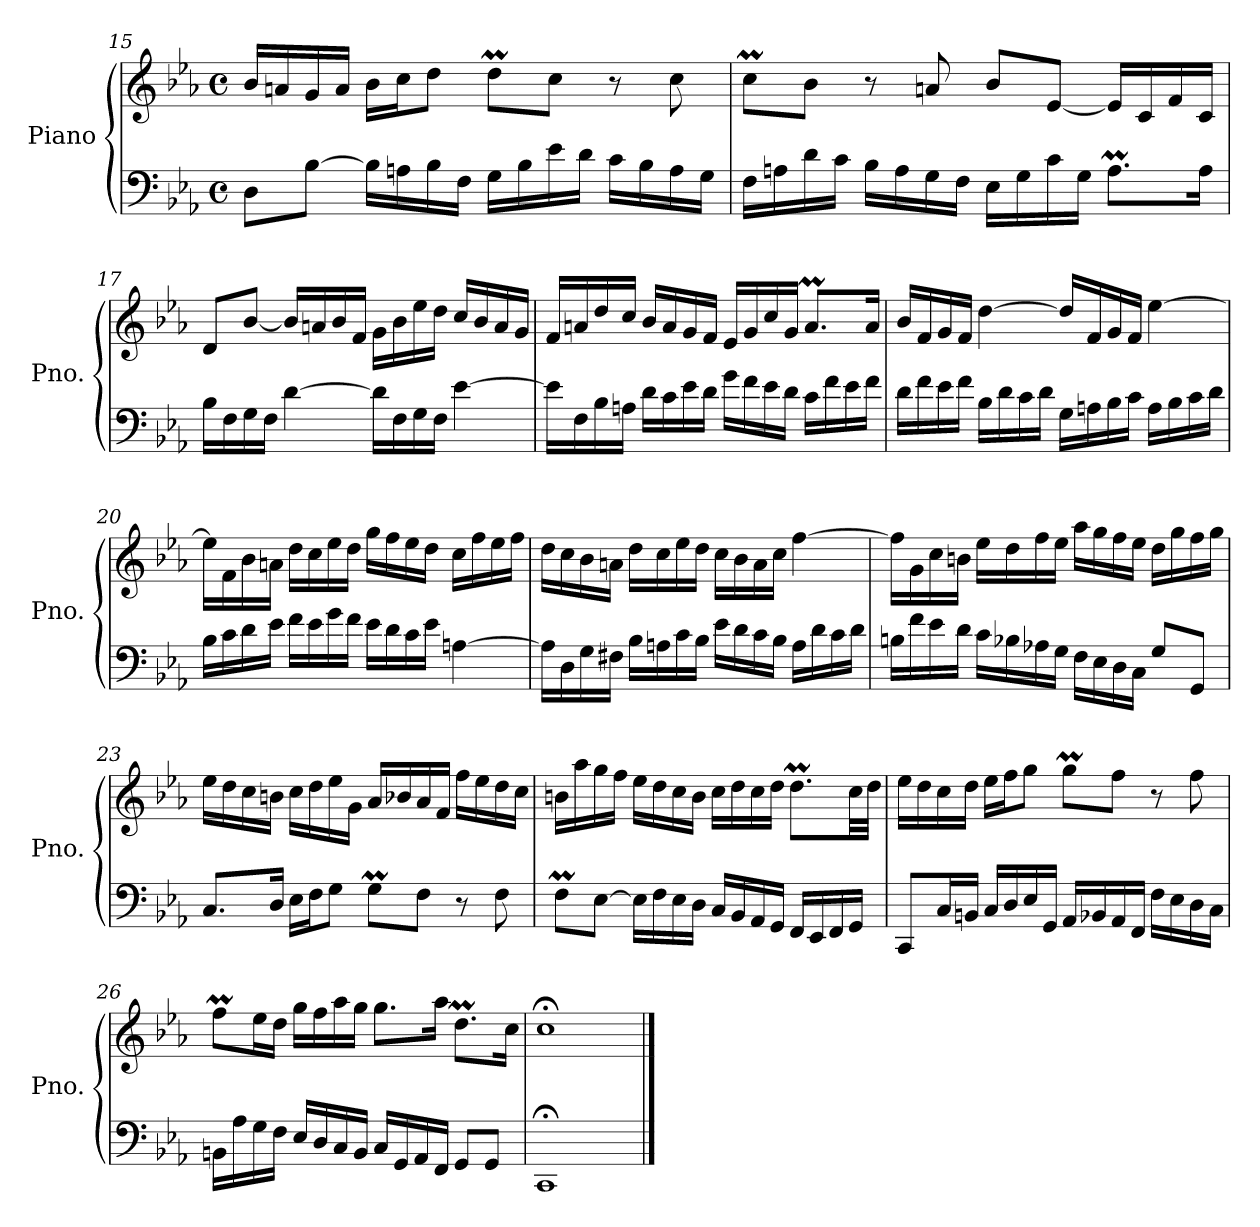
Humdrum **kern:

**kern	**kern
*part1	*part1
*staff2	*staff1
*I"Piano	*
*I'Pno.	*
!!LO:LB:g=z
*clefF4	*clefG2
*k[b-e-a-]	*k[b-e-a-]
*M4/4	*M4/4
*met(c)	*met(c)
=15	=15
8D\L	16b-/LL
.	16an/
[8B-\J	16g/
.	16a/JJ
16B-\LL]	16b-\LL
16An\	16cc\J
16B-\	8dd\J
16F\JJ	.
16G\LL	8ddm\L
16B-\	.
16e-\	8cc\J
16d\JJ	.
16c\LL	8r
16B-\	.
16A\	8cc\
16G\JJ	.
=16	=16
16F\LL	8ccM\L
16An\	.
16d\	8b-\J
16c\JJ	.
16B-\LL	8r
16A\	.
16G\	8an/
16F\JJ	.
16E-\LL	8b-/L
16G\	.
16c\	[8e-/J
16G\JJ	.
8.Am\L	16e-/LL]
.	16c/
.	16f/
16A\Jk	16c/JJ
=17	=17
16B-\LL	8d/L
16F\	.
16G\	[8b-/J
16F\JJ	.
[4d\	16b-/LL]
.	16an/
.	16b-/
.	16f/JJ
16d\LL]	16g\LL
16F\	16b-\
16G\	16ee-\
16F\JJ	16dd\JJ
[4e-\	16cc/LL
.	16b-/
.	16a/
.	16g/JJ
!!LO:PB:g=z
=18	=18
16e-\LL]	16f/LL
16F\	16an/
16B-\	16dd/
16An\JJ	16cc/JJ
16d\LL	16b-/LL
16c\	16a/
16e-\	16g/
16d\JJ	16f/JJ
16g\LL	16e-/LL
16f\	16g/
16e-\	16cc/
16d\JJ	16g/JJ
16c\LL	8.am/L
16f\	.
16e-\	.
16f\JJ	16a/Jk
=19	=19
16d\LL	16b-/LL
16f\	16f/
16e-\	16g/
16f\JJ	16f/JJ
16B-\LL	[4dd\
16d\	.
16c\	.
16d\JJ	.
16G\LL	16dd/LL]
16An\	16f/
16B-\	16g/
16c\JJ	16f/JJ
16A\LL	[4ee-\
16B-\	.
16c\	.
16d\JJ	.
=20	=20
16B-\LL	16ee-\LL]
16c\	16f\
16d\	16b-\
16e-\JJ	16an\JJ
16f\LL	16dd\LL
16e-\	16cc\
16g\	16ee-\
16f\JJ	16dd\JJ
16e-\LL	16gg\LL
16d\	16ff\
16c\	16ee-\
16e-\JJ	16dd\JJ
[4An\	16cc\LL
.	16ff\
.	16ee-\
.	16ff\JJ
!!LO:LB:g=z
=21	=21
16A\LL]	16dd\LL
16D\	16cc\
16G\	16b-\
16F#X\JJ	16an\JJ
16B-\LL	16dd\LL
16An\	16cc\
16c\	16ee-\
16B-\JJ	16dd\JJ
16e-\LL	16cc\LL
16d\	16b-\
16c\	16a\
16B-\JJ	16cc\JJ
16A\LL	[4ff\
16d\	.
16c\	.
16d\JJ	.
=22	=22
16Bn\LL	16ff\LL]
16f\	16g\
16e-\	16cc\
16d\JJ	16bn\JJ
16c\LL	16ee-\LL
16B-X\	16dd\
16A-X\	16ff\
16G\JJ	16ee-\JJ
16F\LL	16aa-\LL
16E-\	16gg\
16D\	16ff\
16C\JJ	16ee-\JJ
8G/L	16dd\LL
.	16gg\
8GG/J	16ff\
.	16gg\JJ
=23	=23
8.C/L	16ee-\LL
.	16dd\
.	16cc\
16D/Jk	16bn\JJ
16E-\LL	16cc\LL
16F\J	16dd\
8G\J	16ee-\
.	16g\JJ
8Gm\L	16a-/LL
.	16b-X/
8F\J	16a-/
.	16f/JJ
8r	16ff\LL
.	16ee-\
8F\	16dd\
.	16cc\JJ
!!LO:LB:g=z
=24	=24
8FM\L	16bn\LL
.	16aa-\
[8E-\J	16gg\
.	16ff\JJ
16E-\LL]	16ee-\LL
16F\	16dd\
16E-\	16cc\
16D\JJ	16b\JJ
16C/LL	16cc\LL
16BB-/	16dd\
16AA-/	16cc\
16GG/JJ	16dd\JJ
16FF/LL	8.ddm\L
16EE-/	.
16FF/	.
16GG/JJ	32cc\LL
.	32dd\JJJ
=25	=25
8CC/L	16ee-\LL
.	16dd\
16C/L	16cc\
16BBn/JJ	16dd\JJ
16C/LL	16ee-\LL
16D/	16ff\J
16E-/	8gg\J
16GG/JJ	.
16AA-/LL	8ggm\L
16BB-X/	.
16AA-/	8ff\J
16FF/JJ	.
16F\LL	8r
16E-\	.
16D\	8ff\
16C\JJ	.
=26	=26
16BBn\LL	8ffM\L
16A-\	.
16G\	16ee-\L
16F\JJ	16dd\JJ
16E-/LL	16gg\LL
16D/	16ff\
16C/	16aa-\
16BB/JJ	16gg\JJ
16C/LL	8.gg\L
16GG/	.
16AA-/	.
16FF/JJ	16aa-\Jk
8GG/L	8.ddm\L
8GG/J	.
.	16cc\Jk
=27	=27
1CC;	1cc;<
==	==
*-	*-
